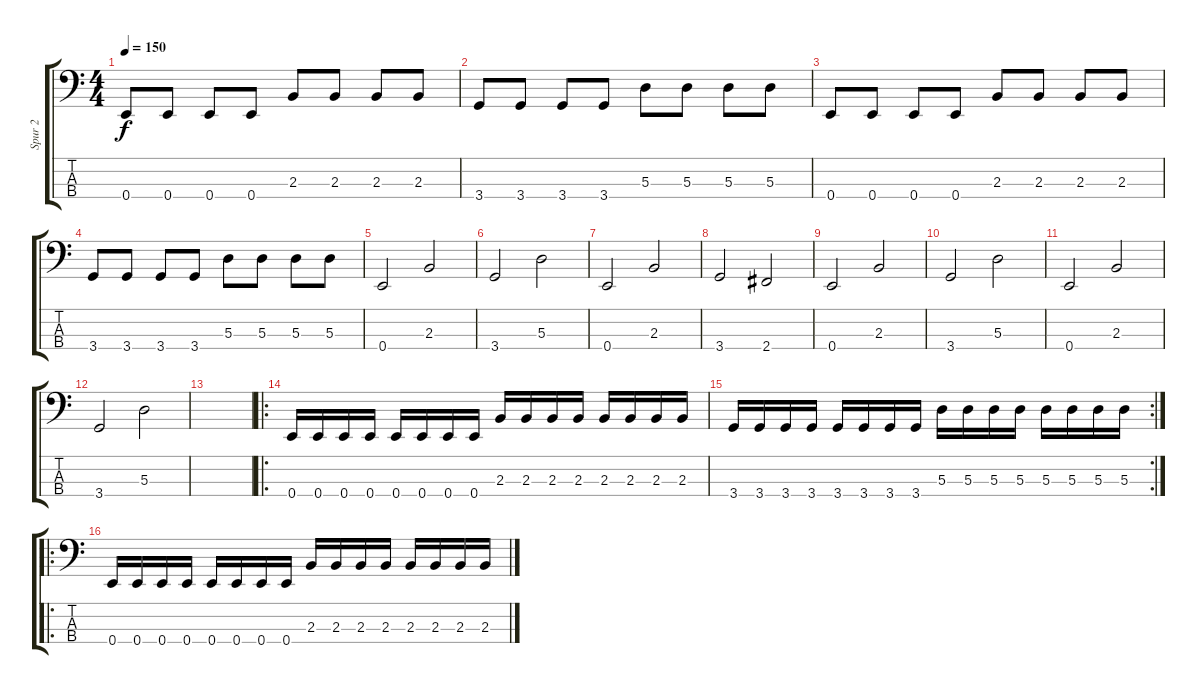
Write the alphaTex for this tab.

\track ("Spur 2" "Spur 2") {instrument electricbasspick}
\staff {score tabs}
\tuning (G2 D2 A1 E1) {hide}
\ts (4 4)
\tempo 150
\clef f4
\ks c
0.4.8{dy f} 0.4.8 0.4.8 0.4.8 2.3.8 2.3.8 2.3.8 2.3.8 |
3.4.8 3.4.8 3.4.8 3.4.8 5.3.8 5.3.8 5.3.8 5.3.8 |
0.4.8 0.4.8 0.4.8 0.4.8 2.3.8 2.3.8 2.3.8 2.3.8 |
3.4.8 3.4.8 3.4.8 3.4.8 5.3.8 5.3.8 5.3.8 5.3.8 |
0.4.2 2.3.2 |
3.4.2 5.3.2 |
0.4.2 2.3.2 |
3.4.2 2.4.2 |
0.4.2 2.3.2 |
3.4.2 5.3.2 |
0.4.2 2.3.2 |
3.4.2 5.3.2 |
|
\ro
0.4.16 0.4.16 0.4.16 0.4.16 0.4.16 0.4.16 0.4.16 0.4.16 2.3.16 2.3.16 2.3.16 2.3.16 2.3.16 2.3.16 2.3.16 2.3.16 |
\rc 2
3.4.16 3.4.16 3.4.16 3.4.16 3.4.16 3.4.16 3.4.16 3.4.16 5.3.16 5.3.16 5.3.16 5.3.16 5.3.16 5.3.16 5.3.16 5.3.16 |
\ro
0.4.16 0.4.16 0.4.16 0.4.16 0.4.16 0.4.16 0.4.16 0.4.16 2.3.16 2.3.16 2.3.16 2.3.16 2.3.16 2.3.16 2.3.16 2.3.16
